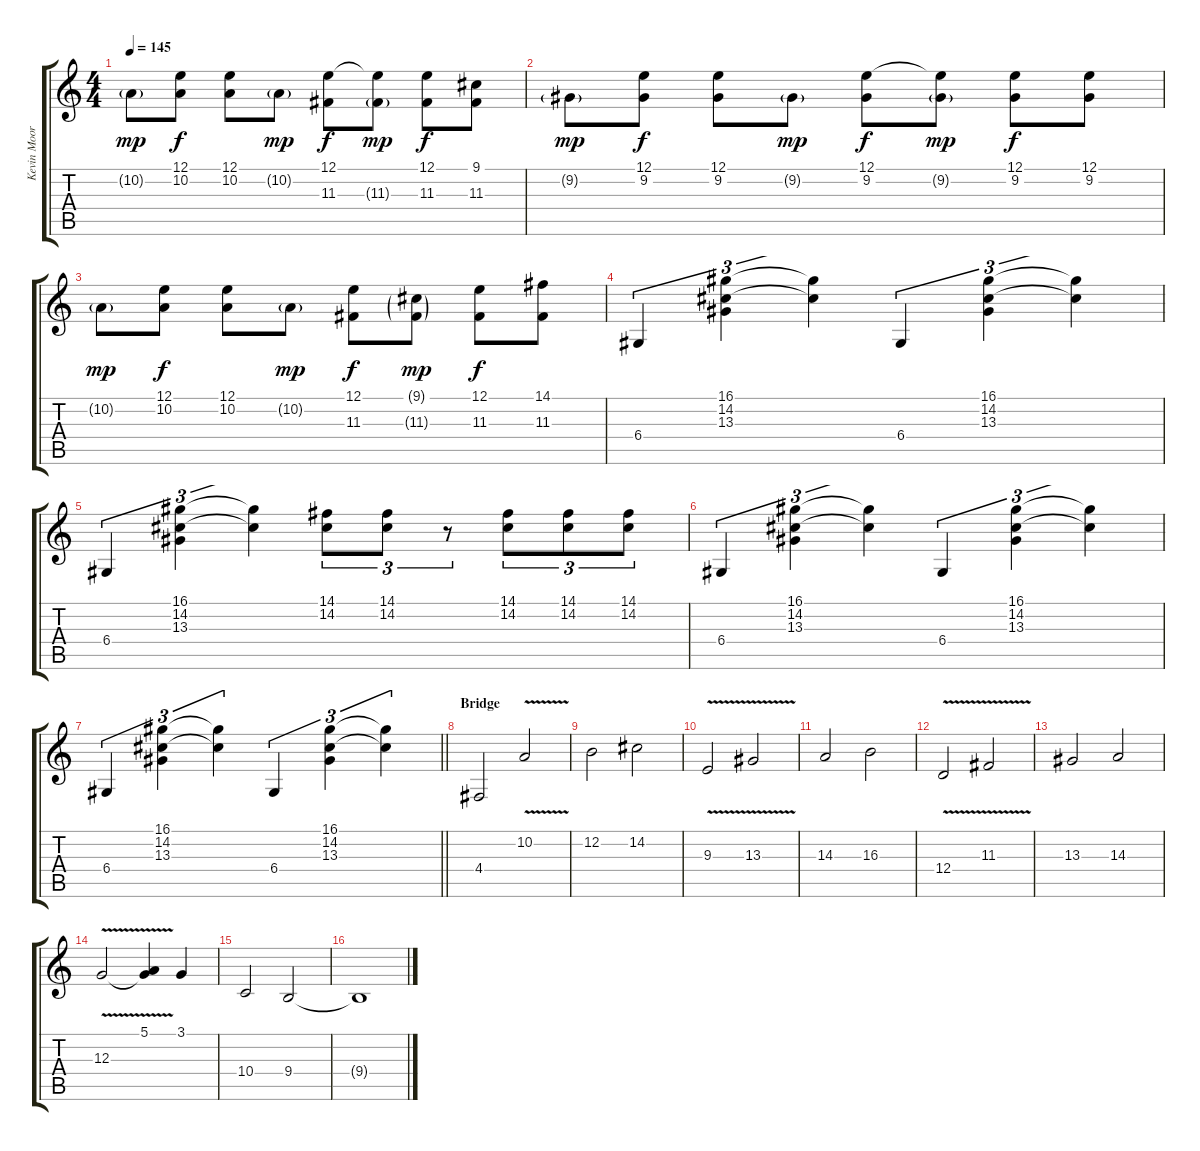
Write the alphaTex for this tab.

\track ("Kevin Moore" "Kevin Moor") {instrument lead2sawtooth}
\staff {score tabs}
\tuning (E4 B3 G3 D3 A2 E2) {hide}
\ts (4 4)
\tempo 145
\clef g2
\ks c
10.2{g}.8{dy mp} (12.1 10.2).8{dy f} (12.1 10.2).8 10.2{g}.8{dy mp} (12.1 11.3).8{dy f} (12.1{t} 11.3{g}).8{dy mp} (12.1 11.3).8{dy f} (9.1 11.3).8 |
9.2{g}.8{dy mp} (12.1 9.2).8{dy f} (12.1 9.2).8 9.2{g}.8{dy mp} (12.1 9.2).8{dy f} (12.1{t} 9.2{g}).8{dy mp} (12.1 9.2).8{dy f} (12.1 9.2).8 |
10.2{g}.8{dy mp} (12.1 10.2).8{dy f} (12.1 10.2).8 10.2{g}.8{dy mp} (12.1 11.3).8{dy f} (9.1{g} 11.3{g}).8{dy mp} (12.1 11.3).8{dy f} (14.1 11.3).8 |
6.4.4{tu (3 2)} (16.1 14.2 13.3).4{tu (3 2)} (16.1{t} 14.2{t}).4{tu (3 2)} 6.4.4{tu (3 2)} (16.1 14.2 13.3).4{tu (3 2)} (16.1{t} 14.2{t}).4{tu (3 2)} |
6.4.4{tu (3 2)} (16.1 14.2 13.3).4{tu (3 2)} (16.1{t} 14.2{t}).4{tu (3 2)} (14.1 14.2).8{tu (3 2)} (14.1 14.2).8{tu (3 2)} r.8{tu (3 2)} (14.1 14.2).8{tu (3 2)} (14.1 14.2).8{tu (3 2)} (14.1 14.2).8{tu (3 2)} |
6.4.4{tu (3 2)} (16.1 14.2 13.3).4{tu (3 2)} (16.1{t} 14.2{t}).4{tu (3 2)} 6.4.4{tu (3 2)} (16.1 14.2 13.3).4{tu (3 2)} (16.1{t} 14.2{t}).4{tu (3 2)} |
\barLineRight lightlight
6.4.4{tu (3 2)} (16.1 14.2 13.3).4{tu (3 2)} (16.1{t} 14.2{t}).4{tu (3 2)} 6.4.4{tu (3 2)} (16.1 14.2 13.3).4{tu (3 2)} (16.1{t} 14.2{t}).4{tu (3 2)} |
\section ("" "Bridge")
4.4.2 10.2{v}.2 |
12.2.2 14.2.2 |
9.3{v}.2 13.3{v}.2 |
14.3.2 16.3.2 |
12.4{v}.2 11.3{v}.2 |
13.3.2 14.3.2 |
12.3{v}.2 (5.1 12.3{t}).4 3.1.4 |
10.4.2 9.4.2 |
9.4{t}.1
